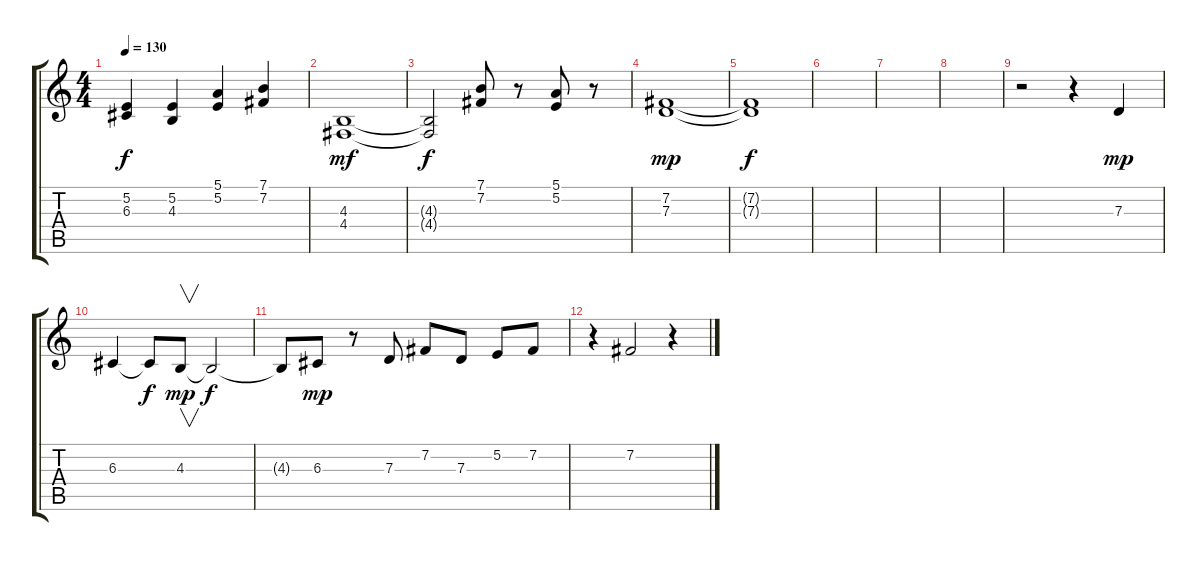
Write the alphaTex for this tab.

\track "" {instrument violin}
\staff {score tabs}
\tuning (E4 B3 G3 D3 A2 E2) {hide}
\ts (4 4)
\tempo 130
\clef g2
\ks c
(5.2{t} 6.3{t}).4{dy f} (5.2 4.3).4 (5.1 5.2).4 (7.1 7.2).4 |
(4.3 4.4).1{dy mf} |
(4.3{t} 4.4{t}).2{dy f} (7.1 7.2).8 r.8 (5.1 5.2).8 r.8 |
(7.2 7.3).1{dy mp} |
(7.2{t} 7.3{t}).1{dy f} |
|
|
|
r.2 r.4 7.3.4{dy mp} |
6.3.4 6.3{t}.8{dy f} 4.3.8{v dy mp} 4.3{t}.2{dy f} |
4.3{t}.8 6.3.8{dy mp} r.8 7.3.8 7.2.8 7.3.8 5.2.8 7.2.8 |
r.4 7.2.2 r.4
